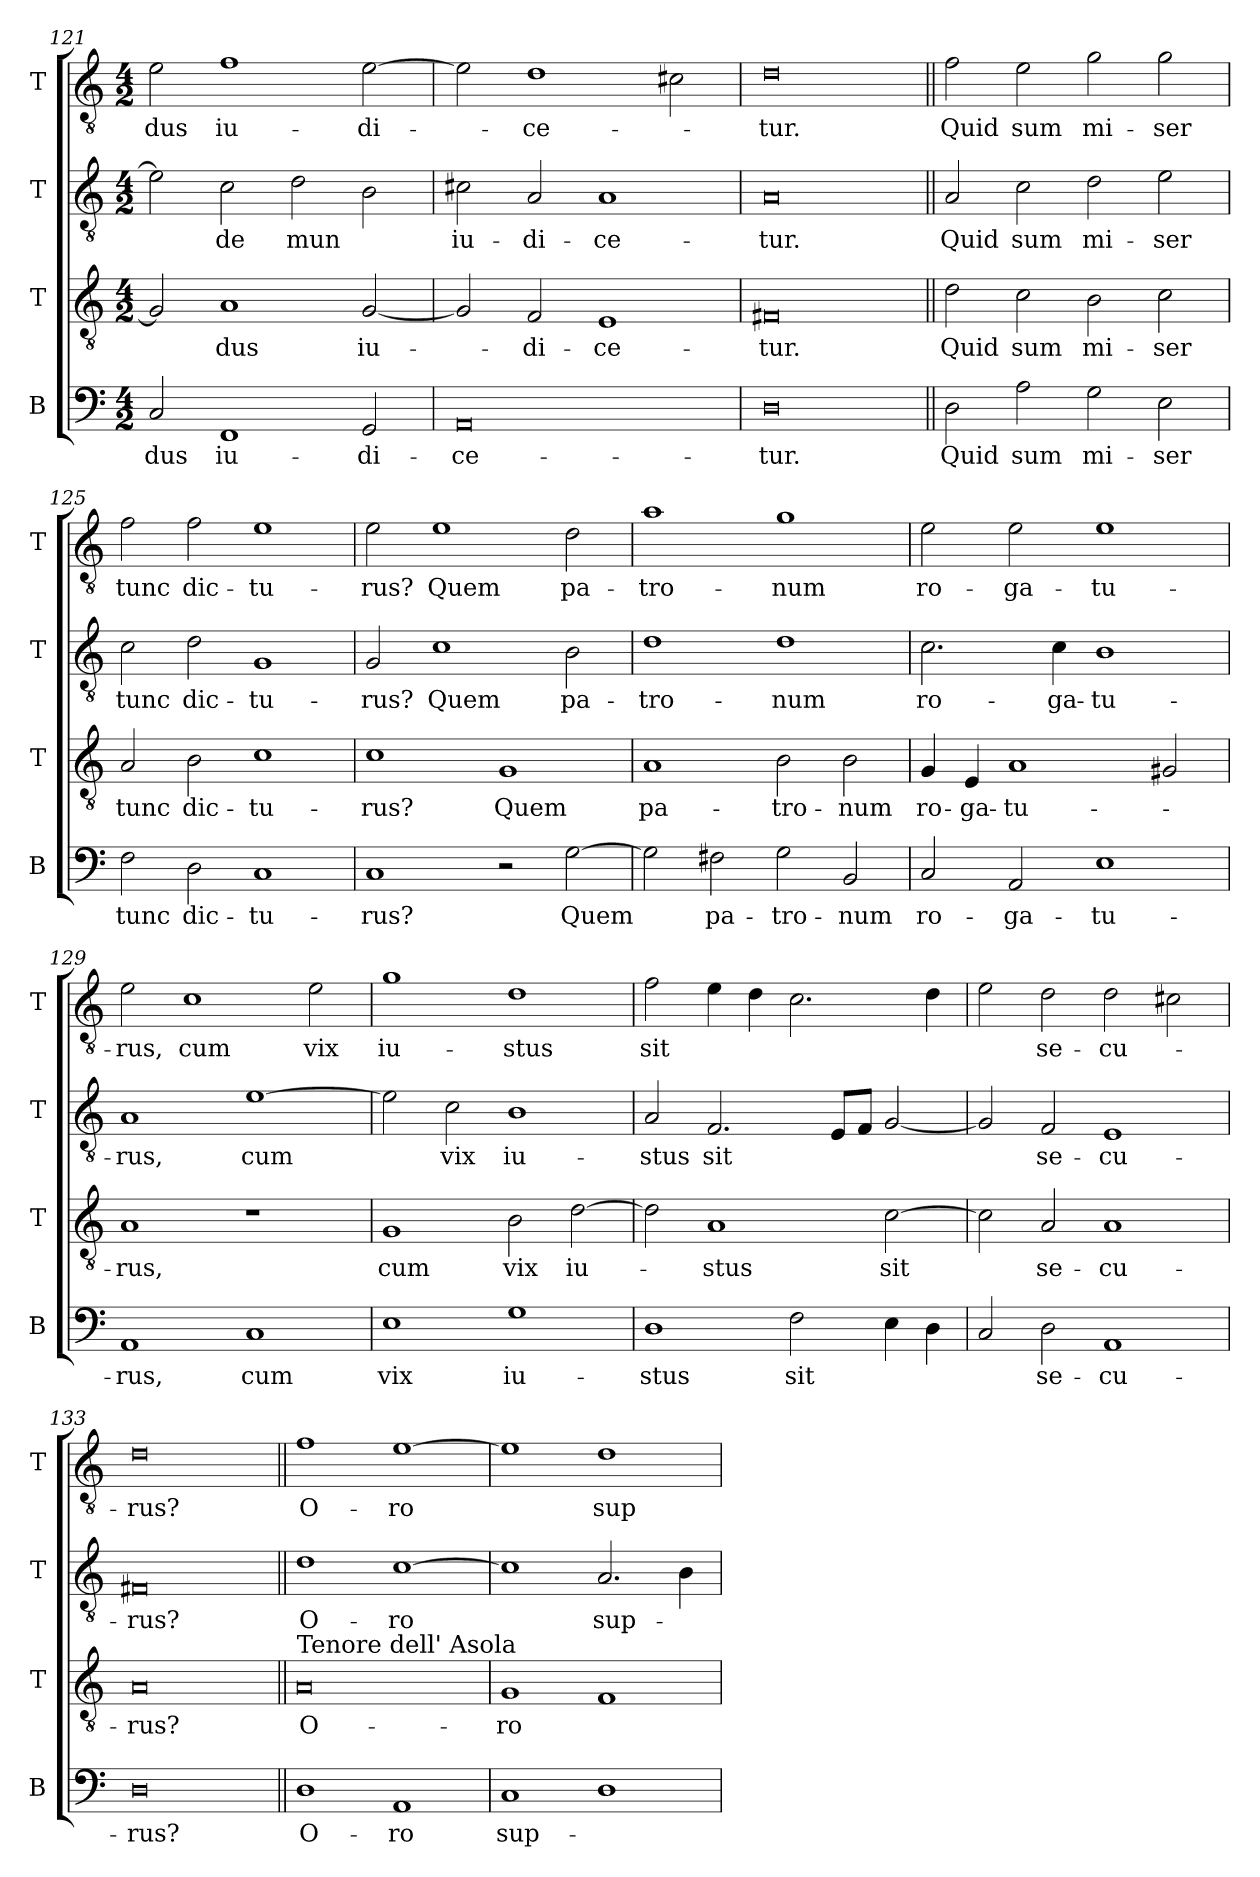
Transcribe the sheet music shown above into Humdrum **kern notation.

**kern	**text	**kern	**text	**kern	**text	**kern	**text
*part4	*part4	*part3	*part3	*part2	*part2	*part1	*part1
*staff4	*staff4	*staff3	*staff3	*staff2	*staff2	*staff1	*staff1
*I"B	*	*I"T	*	*I"T	*	*I"T	*
*I'B	*	*I'T	*	*I'T	*	*I'T	*
*clefF4	*	*clefGv2	*	*clefGv2	*	*clefGv2	*
*k[]	*	*k[]	*	*k[]	*	*k[]	*
*M4/2	*	*M4/2	*	*M4/2	*	*M4/2	*
=121	=121	=121	=121	=121	=121	=121	=121
2C/	-dus	2G/]	.	2e\]	.	2e\	-dus
1FF	iu-	1A	-dus	2c\	-de	1f	iu-
.	.	.	.	2d\	mun	.	.
2GG/	-di-	[2G/	iu-	2B\	.	[2e\	-di-
=122	=122	=122	=122	=122	=122	=122	=122
0AA	-ce-	2G/]	.	2c#X\	iu-	2e\]	.
.	.	2F/	-di-	2A/	-di-	1d	-ce-
.	.	1E	-ce-	1A	-ce-	.	.
.	.	.	.	.	.	2c#X\	.
=123	=123	=123	=123	=123	=123	=123	=123
0D	-tur.	0F#X	-tur.	0A	-tur.	0d	-tur.
!!LO:LB:g=z
=124||	=124||	=124||	=124||	=124||	=124||	=124||	=124||
2D\	Quid	2d\	Quid	2A/	Quid	2f\	Quid
2A\	sum	2c\	sum	2c\	sum	2e\	sum
2G\	mi-	2B\	mi-	2d\	mi-	2g\	mi-
2E\	-ser	2c\	-ser	2e\	-ser	2g\	-ser
=125	=125	=125	=125	=125	=125	=125	=125
2F\	tunc	2A/	tunc	2c\	tunc	2f\	tunc
2D\	dic-	2B\	dic-	2d\	dic-	2f\	dic-
1C	-tu-	1c	-tu-	1G	-tu-	1e	-tu-
=126	=126	=126	=126	=126	=126	=126	=126
1C	-rus?	1c	-rus?	2G/	-rus?	2e\	-rus?
.	.	.	.	1c	Quem	1e	Quem
2r	.	1G	Quem	.	.	.	.
[2G\	Quem	.	.	2B\	pa-	2d\	pa-
=127	=127	=127	=127	=127	=127	=127	=127
2G\]	.	1A	pa-	1d	-tro-	1a	-tro-
2F#X\	pa-	.	.	.	.	.	.
2G\	-tro-	2B\	-tro-	1d	-num	1g	-num
2BB/	-num	2B\	-num	.	.	.	.
=128	=128	=128	=128	=128	=128	=128	=128
2C/	ro-	4G/	ro-	2.c\	ro-	2e\	ro-
.	.	4E/	-ga-	.	.	.	.
2AA/	-ga-	1A	-tu-	.	.	2e\	-ga-
.	.	.	.	4c\	-ga-	.	.
1E	-tu-	.	.	1B	-tu-	1e	-tu-
.	.	2G#X/	.	.	.	.	.
=129	=129	=129	=129	=129	=129	=129	=129
1AA	-rus,	1A	-rus,	1A	-rus,	2e\	-rus,
.	.	.	.	.	.	1c	cum
1C	cum	1r	.	[1e	cum	.	.
.	.	.	.	.	.	2e\	vix
=130	=130	=130	=130	=130	=130	=130	=130
1E	vix	1G	cum	2e\]	.	1g	iu-
.	.	.	.	2c\	vix	.	.
1G	iu-	2B\	vix	1B	iu-	1d	-stus
.	.	[2d\	iu-	.	.	.	.
=131	=131	=131	=131	=131	=131	=131	=131
1D	-stus	2d\]	.	2A/	-stus	2f\	sit
.	.	1A	-stus	2.F/	sit	4e\	.
.	.	.	.	.	.	4d\	.
2F\	sit	.	.	.	.	2.c\	.
.	.	.	.	8E/L	.	.	.
.	.	.	.	8F/J	.	.	.
4E\	.	[2c\	sit	[2G/	.	.	.
4D\	.	.	.	.	.	4d\	.
=132	=132	=132	=132	=132	=132	=132	=132
2C/	.	2c\]	.	2G/]	.	2e\	.
2D\	se-	2A/	se-	2F/	se-	2d\	se-
1AA	-cu-	1A	-cu-	1E	-cu-	2d\	-cu-
.	.	.	.	.	.	2c#X\	.
=133	=133	=133	=133	=133	=133	=133	=133
0D	-rus?	0A	-rus?	0F#X	-rus?	0d	-rus?
!!LO:LB:g=z
=134||	=134||	=134||	=134||	=134||	=134||	=134||	=134||
!	!	!LO:TX:a:t=Tenore dell' Asola	!	!	!	!	!
1D	O-	0A	O-	1d	O-	1f	O-
1AA	-ro	.	.	[1c	-ro	[1e	-ro
=135	=135	=135	=135	=135	=135	=135	=135
1C	sup-	1G	-ro	1c]	.	1e]	.
1D	.	1F	.	2.A/	sup-	1d	sup-
.	.	.	.	4B\	.	.	.
=	=	=	=	=	=	=	=
*-	*-	*-	*-	*-	*-	*-	*-
